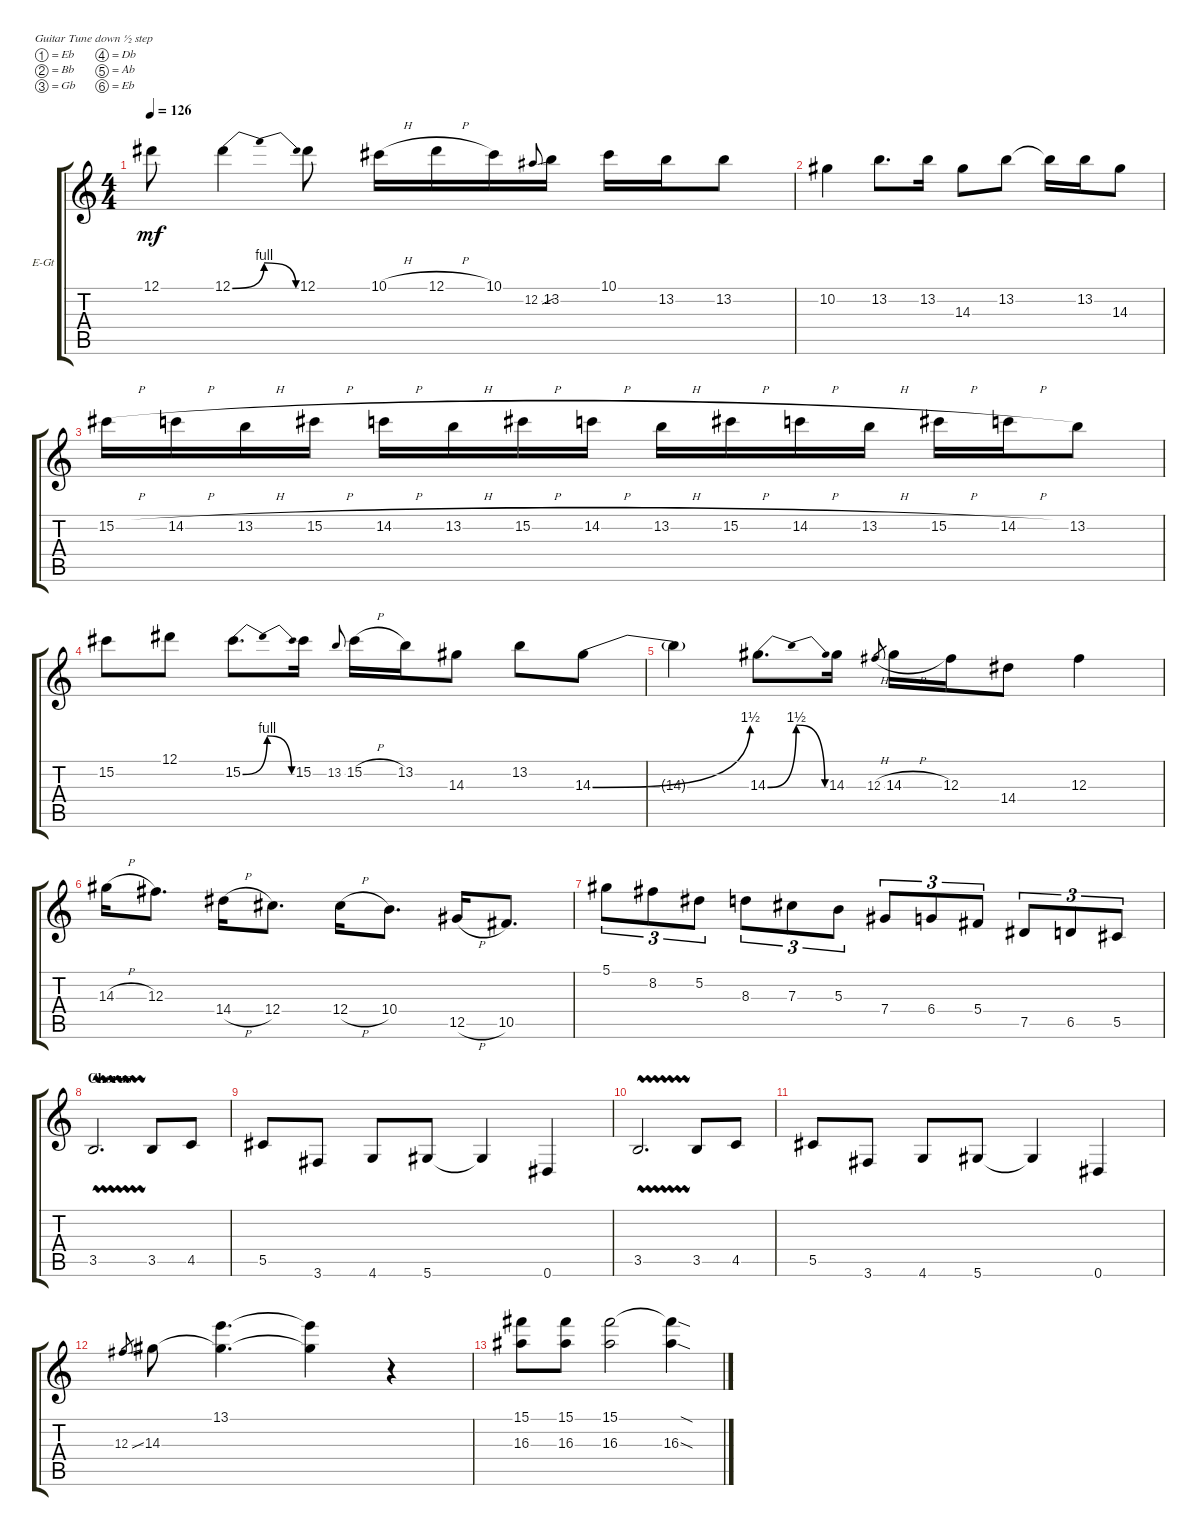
\defaultSystemsLayout 4
\bracketExtendMode groupsimilarinstruments
\firstSystemTrackNameOrientation horizontal
\otherSystemsTrackNameOrientation horizontal
\track ("SOLO" "E-Gt") {instrument distortionguitar}
\staff {score tabs}
\tuning (Eb4 Bb3 Gb3 Db3 Ab2 Eb2)
\ts (4 4)
\tempo 126
\clef g2
\ks c
12.1.8{dy mf} 12.1{be (bendrelease 0 0 10.2 4 20.4 4 30 0)}.4 12.1.8 10.1{h}.16 12.1{h}.16 10.1.16 12.2{sou}.8{gr onbeat} 13.2.16 10.1.16 13.2.16 13.2.8 |
10.2.4 13.2.8{d} 13.2.16 14.3.8 13.2.8 13.2{t}.16 13.2.16 14.3.8 |
15.2{h}.16 14.2{h}.16 13.2{h}.16 15.2{h}.16 14.2{h}.16 13.2{h}.16 15.2{h}.16 14.2{h}.16 13.2{h}.16 15.2{h}.16 14.2{h}.16 13.2{h}.16 15.2{h}.16 14.2{h}.16 13.2.8 |
15.2.8 12.1.8 15.2{be (bendrelease 0 0 10.2 4 20.4 4 30 0)}.8{d} 15.2.16 13.2.8{gr onbeat} 15.2{h}.16 13.2.16 14.3.8 13.2.8 14.3{be (bend 0 0 12.6 6)}.8 |
14.3{t}.4 14.3{be (bendrelease 0 0 14.399999999999999 6 43.8 6 46.199999999999996 0)}.8{d} 14.3.16 12.3{h}.8{gr} 14.3{h}.16 12.3.16 14.4.8 12.3.4 |
14.3{h}.16 12.3.8{d} 14.4{h}.16 12.4.8{d} 12.4{h}.16 10.4.8{d} 12.5{h}.16 10.5.8{d} |
5.1.8{tu (3 2)} 8.2.8{tu (3 2)} 5.2.8{tu (3 2)} 8.3.8{tu (3 2)} 7.3.8{tu (3 2)} 5.3.8{tu (3 2)} 7.4.8{tu (3 2)} 6.4.8{tu (3 2)} 5.4.8{tu (3 2)} 7.5.8{tu (3 2)} 6.5.8{tu (3 2)} 5.5.8{tu (3 2)} |
\section ("" "Chorus")
3.5{vw}.2{d} 3.5.8 4.5.8 |
5.5.8 3.6.8 4.6.8 5.6.8 5.6{t}.4 0.6.4 |
3.5{vw}.2{d} 3.5.8 4.5.8 |
5.5.8 3.6.8 4.6.8 5.6.8 5.6{t}.4 0.6.4 |
12.3{sou}.8{gr} 14.3.8 (14.3{t} 13.1).4{d} (14.3{t} 13.1{t}).4 r.4 |
(15.1 16.3).8 (15.1 16.3).8 (15.1 16.3).2 (15.1{sod t} 16.3{sod}).4
